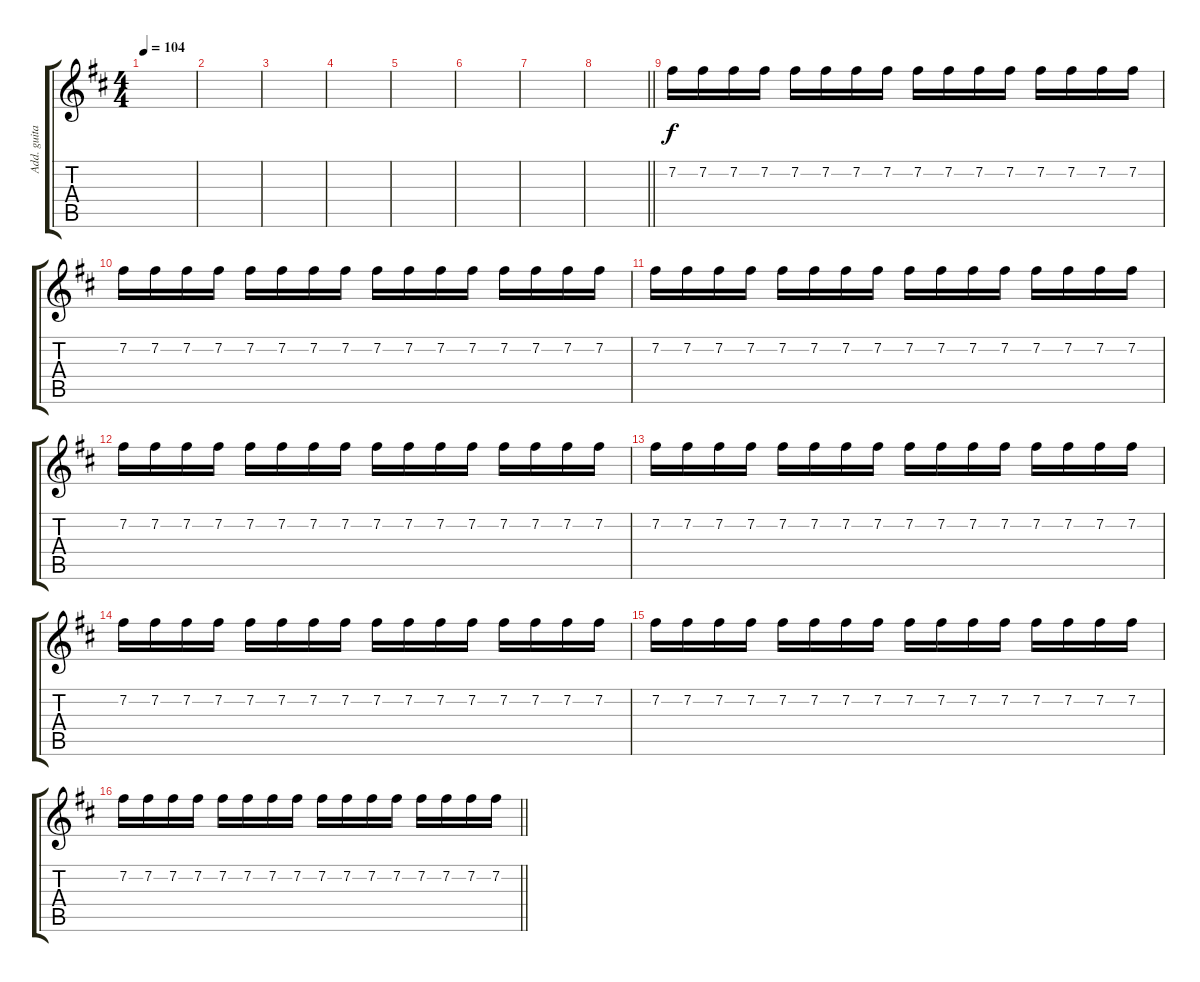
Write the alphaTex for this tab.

\track ("Add. guitar" "Add. guita") {instrument distortionguitar}
\staff {score tabs}
\tuning (E4 B3 G3 D3 A2 E2) {hide}
\ts (4 4)
\tempo 104
\clef g2
\ks d
|
|
|
|
|
|
|
\barLineRight lightlight
|
7.2.16{volume 9 balance 8 instrument distortionguitar} 7.2.16 7.2.16 7.2.16 7.2.16 7.2.16 7.2.16 7.2.16 7.2.16 7.2.16 7.2.16 7.2.16 7.2.16 7.2.16 7.2.16 7.2.16 |
7.2.16 7.2.16 7.2.16 7.2.16 7.2.16 7.2.16 7.2.16 7.2.16 7.2.16 7.2.16 7.2.16 7.2.16 7.2.16 7.2.16 7.2.16 7.2.16 |
7.2.16 7.2.16 7.2.16 7.2.16 7.2.16 7.2.16 7.2.16 7.2.16 7.2.16 7.2.16 7.2.16 7.2.16 7.2.16 7.2.16 7.2.16 7.2.16 |
7.2.16 7.2.16 7.2.16 7.2.16 7.2.16 7.2.16 7.2.16 7.2.16 7.2.16 7.2.16 7.2.16 7.2.16 7.2.16 7.2.16 7.2.16 7.2.16 |
7.2.16 7.2.16 7.2.16 7.2.16 7.2.16 7.2.16 7.2.16 7.2.16 7.2.16 7.2.16 7.2.16 7.2.16 7.2.16 7.2.16 7.2.16 7.2.16 |
7.2.16 7.2.16 7.2.16 7.2.16 7.2.16 7.2.16 7.2.16 7.2.16 7.2.16 7.2.16 7.2.16 7.2.16 7.2.16 7.2.16 7.2.16 7.2.16 |
7.2.16 7.2.16 7.2.16 7.2.16 7.2.16 7.2.16 7.2.16 7.2.16 7.2.16 7.2.16 7.2.16 7.2.16 7.2.16 7.2.16 7.2.16 7.2.16 |
\barLineRight lightlight
7.2.16 7.2.16 7.2.16 7.2.16 7.2.16 7.2.16 7.2.16 7.2.16 7.2.16 7.2.16 7.2.16 7.2.16 7.2.16 7.2.16 7.2.16 7.2.16
